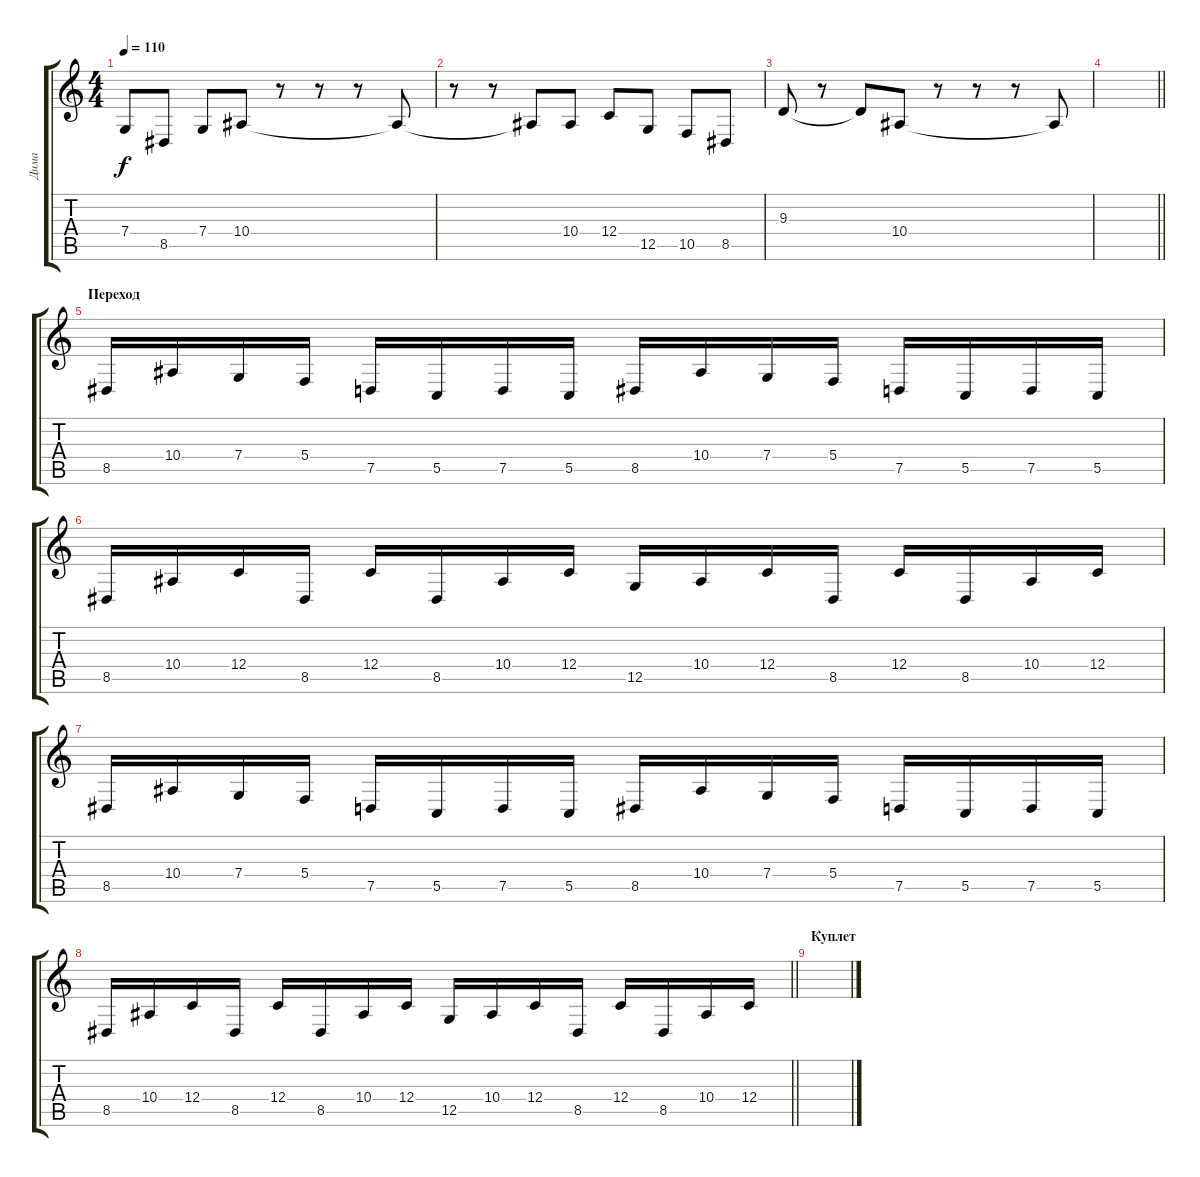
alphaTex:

\track ("Дима" "Дима") {instrument lead2sawtooth}
\staff {score tabs}
\tuning (D4 A3 F3 C3 G2 C2) {hide}
\ts (4 4)
\tempo 110
\clef g2
\ks c
7.4.8{dy f} 8.5.8 7.4.8 10.4.8 r.8 r.8 r.8 10.4{t}.8 |
r.8 r.8 10.4{t}.8 10.4.8 12.4.8 12.5.8 10.5.8 8.5.8 |
9.3.8 r.8 9.3{t}.8 10.4.8 r.8 r.8 r.8 10.4{t}.8 |
\barLineRight lightlight
|
\section ("" "Переход")
8.5.16{volume 10 instrument lead2sawtooth} 10.4.16 7.4.16 5.4.16 7.5.16 5.5.16 7.5.16 5.5.16 8.5.16 10.4.16 7.4.16 5.4.16 7.5.16 5.5.16 7.5.16 5.5.16 |
8.5.16 10.4.16 12.4.16 8.5.16 12.4.16 8.5.16 10.4.16 12.4.16 12.5.16 10.4.16 12.4.16 8.5.16 12.4.16 8.5.16 10.4.16 12.4.16 |
8.5.16 10.4.16 7.4.16 5.4.16 7.5.16 5.5.16 7.5.16 5.5.16 8.5.16 10.4.16 7.4.16 5.4.16 7.5.16 5.5.16 7.5.16 5.5.16 |
\barLineRight lightlight
8.5.16 10.4.16 12.4.16 8.5.16 12.4.16 8.5.16 10.4.16 12.4.16 12.5.16 10.4.16 12.4.16 8.5.16 12.4.16 8.5.16 10.4.16 12.4.16 |
\section ("" "Куплет")
